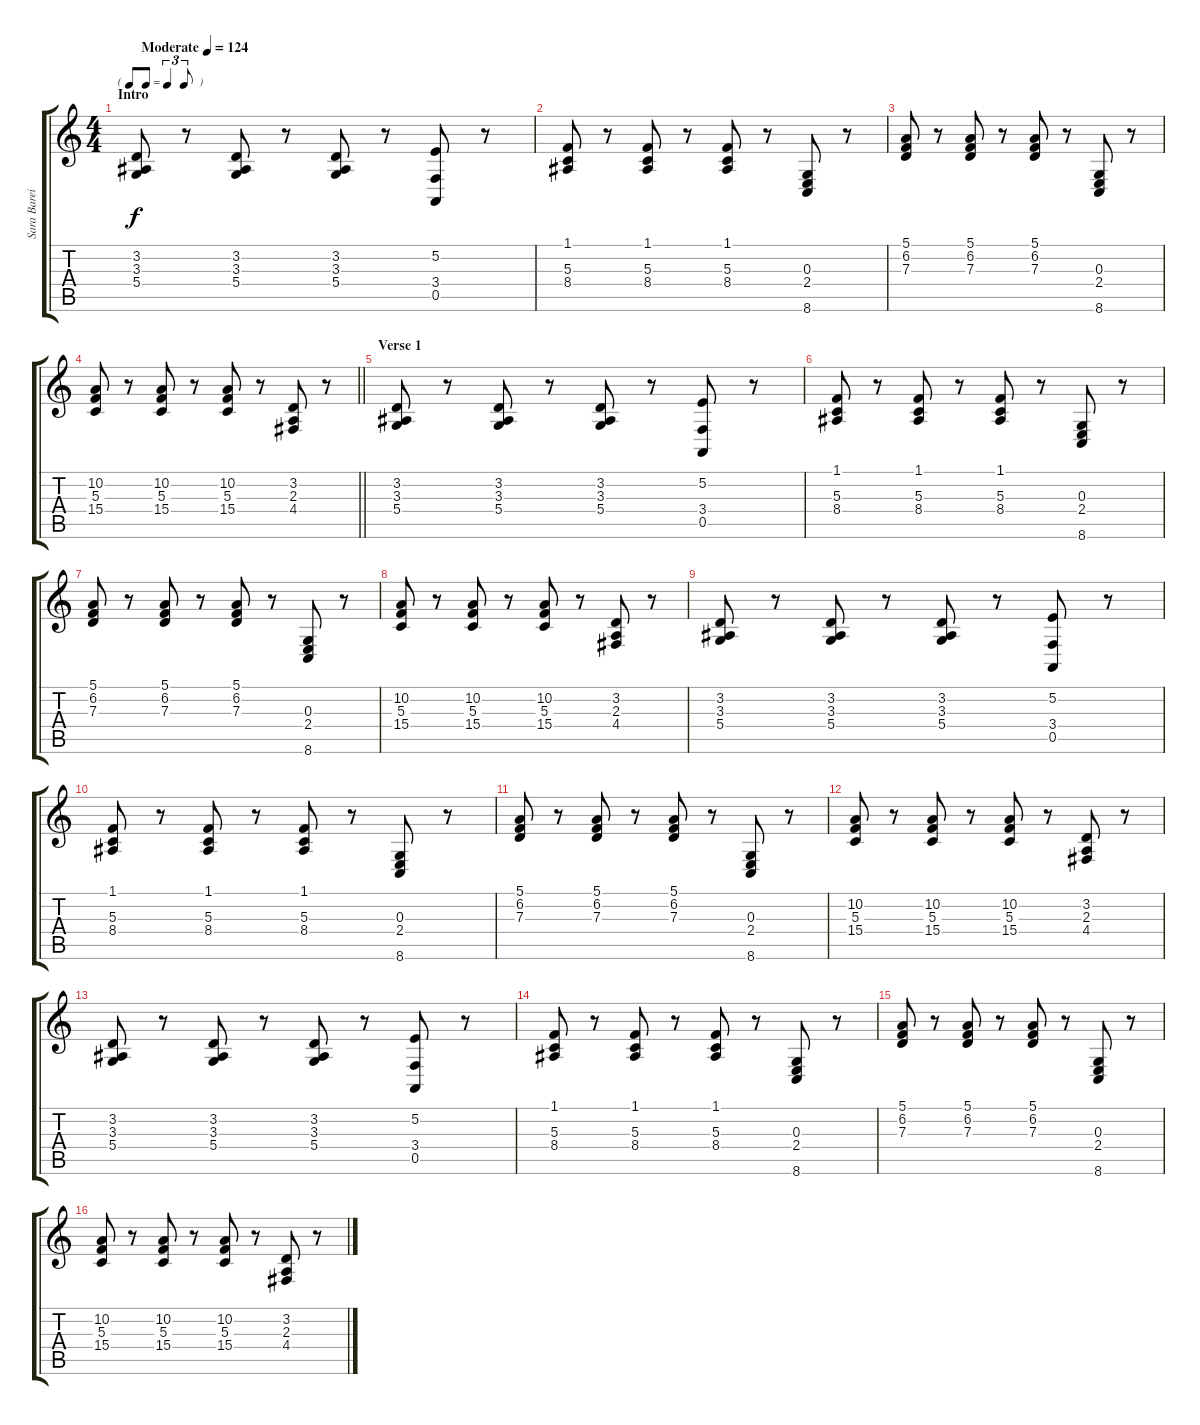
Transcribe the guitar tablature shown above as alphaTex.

\track ("Sara Bareilles - Piano (RH)" "Sara Barei") {instrument acousticgrandpiano}
\staff {score tabs}
\tuning (E4 B3 G3 D3 A2 E2) {hide}
\ts (4 4)
\tf triplet8th
\section ("" "Intro")
\tempo (124 "Moderate")
\clef g2
\ks c
(3.2 3.3 5.4).8{dy f instrument acousticgrandpiano} r.8 (3.2 3.3 5.4).8 r.8 (3.2 3.3 5.4).8 r.8 (5.2 3.4 0.5).8 r.8 |
(1.1 5.3 8.4).8 r.8 (1.1 5.3 8.4).8 r.8 (1.1 5.3 8.4).8 r.8 (0.3 2.4 8.6).8 r.8 |
(5.1 6.2 7.3).8 r.8 (5.1 6.2 7.3).8 r.8 (5.1 6.2 7.3).8 r.8 (0.3 2.4 8.6).8 r.8 |
\barLineRight lightlight
(10.2 5.3 15.4).8 r.8 (10.2 5.3 15.4).8 r.8 (10.2 5.3 15.4).8 r.8 (3.2 2.3 4.4).8 r.8 |
\section ("" "Verse 1")
(3.2 3.3 5.4).8 r.8 (3.2 3.3 5.4).8 r.8 (3.2 3.3 5.4).8 r.8 (5.2 3.4 0.5).8 r.8 |
(1.1 5.3 8.4).8 r.8 (1.1 5.3 8.4).8 r.8 (1.1 5.3 8.4).8 r.8 (0.3 2.4 8.6).8 r.8 |
(5.1 6.2 7.3).8 r.8 (5.1 6.2 7.3).8 r.8 (5.1 6.2 7.3).8 r.8 (0.3 2.4 8.6).8 r.8 |
(10.2 5.3 15.4).8 r.8 (10.2 5.3 15.4).8 r.8 (10.2 5.3 15.4).8 r.8 (3.2 2.3 4.4).8 r.8 |
(3.2 3.3 5.4).8 r.8 (3.2 3.3 5.4).8 r.8 (3.2 3.3 5.4).8 r.8 (5.2 3.4 0.5).8 r.8 |
(1.1 5.3 8.4).8 r.8 (1.1 5.3 8.4).8 r.8 (1.1 5.3 8.4).8 r.8 (0.3 2.4 8.6).8 r.8 |
(5.1 6.2 7.3).8 r.8 (5.1 6.2 7.3).8 r.8 (5.1 6.2 7.3).8 r.8 (0.3 2.4 8.6).8 r.8 |
(10.2 5.3 15.4).8 r.8 (10.2 5.3 15.4).8 r.8 (10.2 5.3 15.4).8 r.8 (3.2 2.3 4.4).8 r.8 |
(3.2 3.3 5.4).8 r.8 (3.2 3.3 5.4).8 r.8 (3.2 3.3 5.4).8 r.8 (5.2 3.4 0.5).8 r.8 |
(1.1 5.3 8.4).8 r.8 (1.1 5.3 8.4).8 r.8 (1.1 5.3 8.4).8 r.8 (0.3 2.4 8.6).8 r.8 |
(5.1 6.2 7.3).8 r.8 (5.1 6.2 7.3).8 r.8 (5.1 6.2 7.3).8 r.8 (0.3 2.4 8.6).8 r.8 |
(10.2 5.3 15.4).8 r.8 (10.2 5.3 15.4).8 r.8 (10.2 5.3 15.4).8 r.8 (3.2 2.3 4.4).8 r.8
